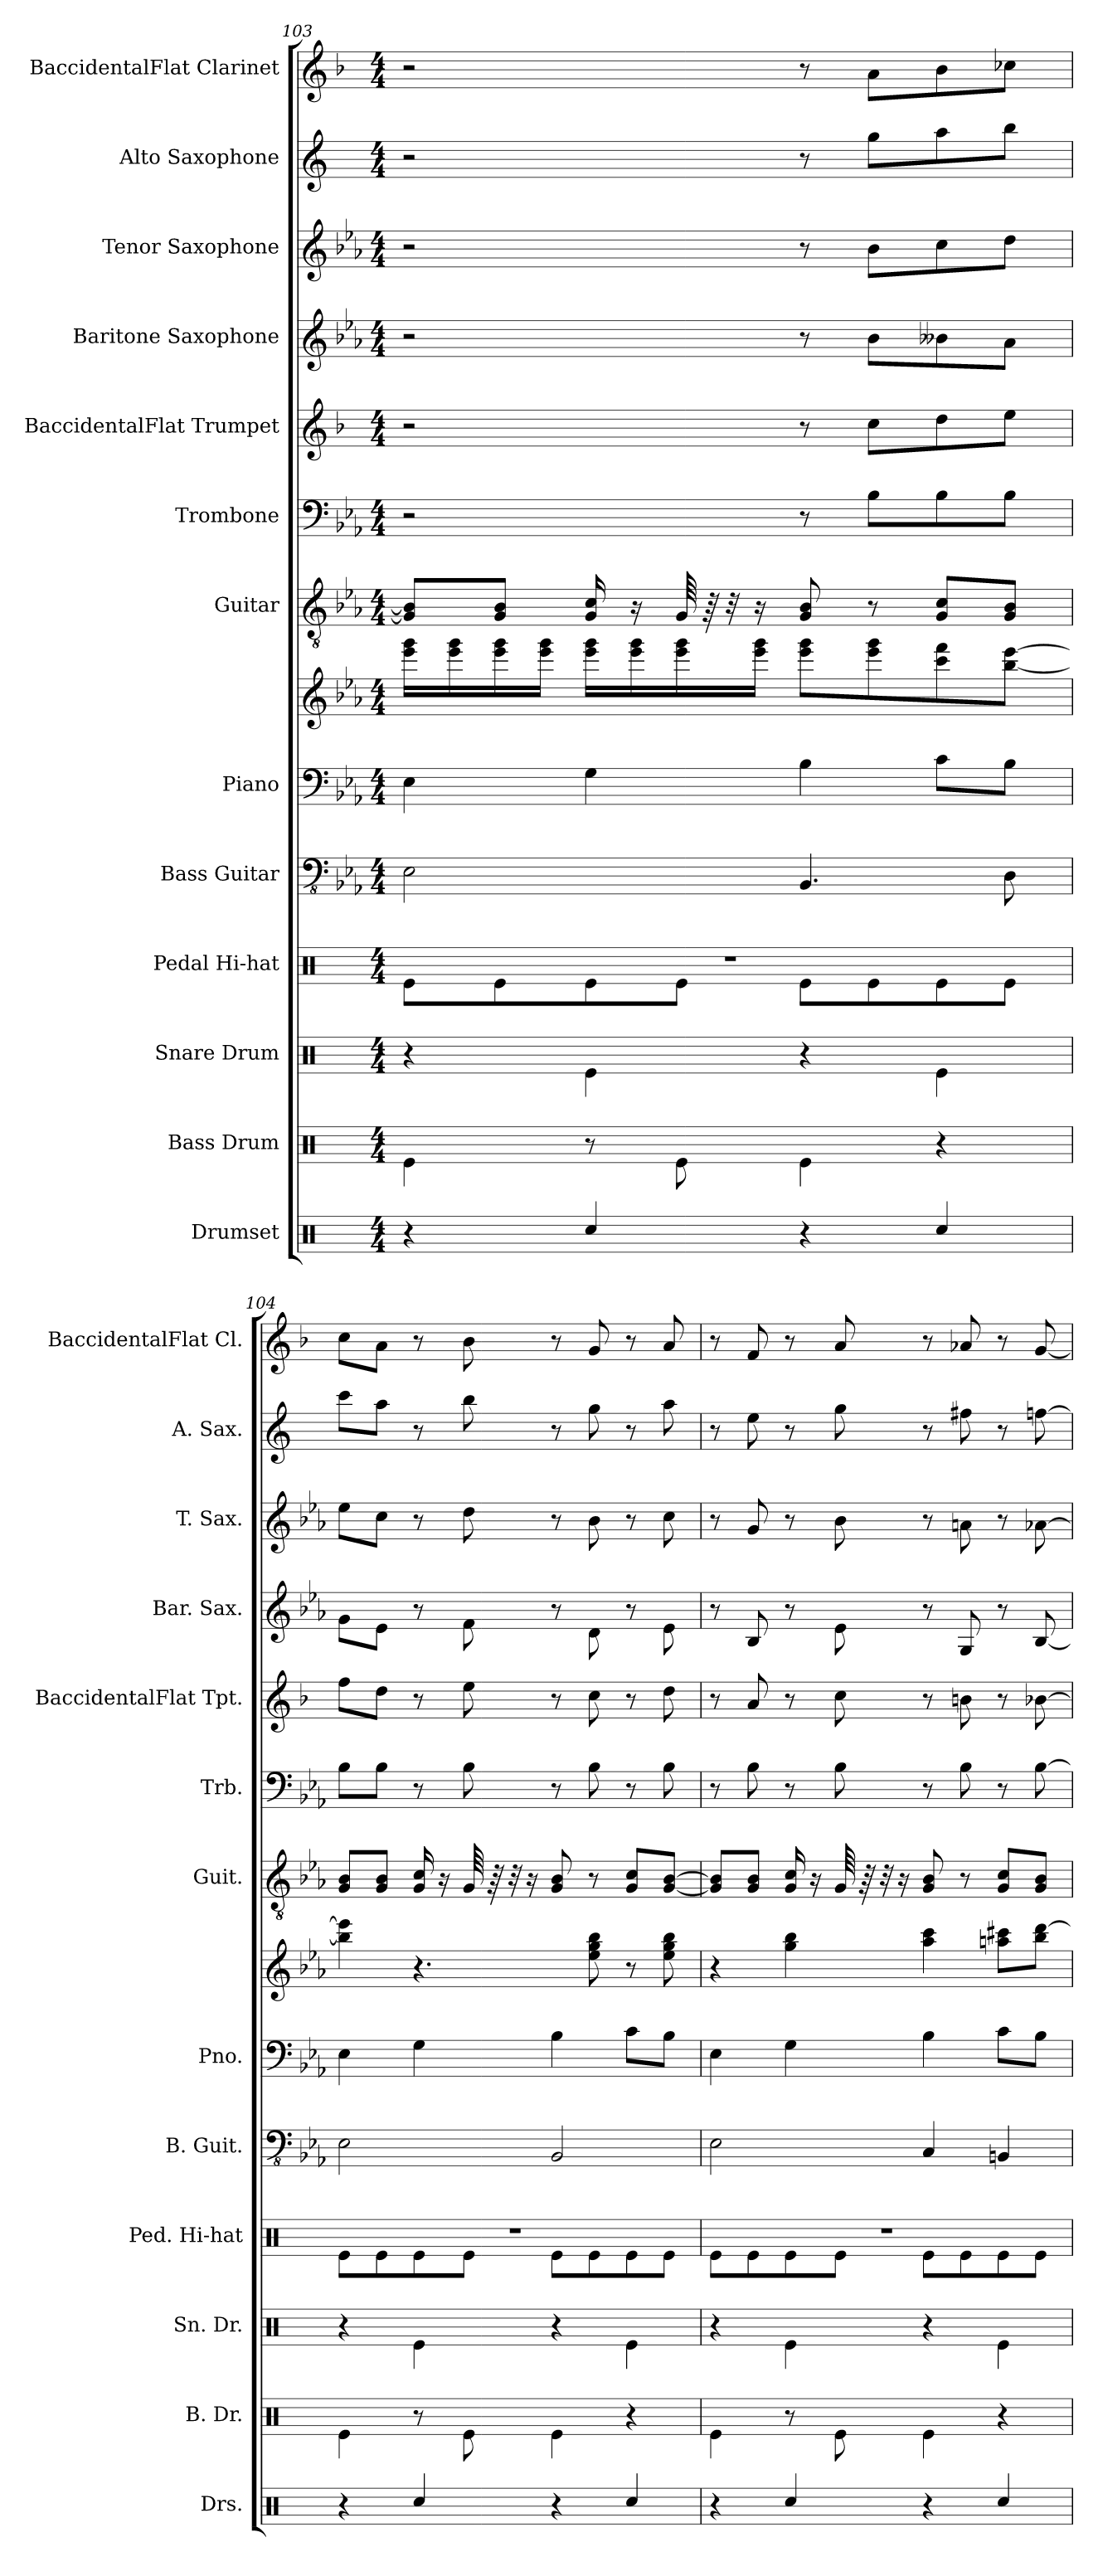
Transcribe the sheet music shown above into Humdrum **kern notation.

**kern	**kern	**kern	**kern	**kern	**kern	**kern	**kern	**kern	**kern	**kern	**kern	**kern	**kern
*part13	*part12	*part11	*part10	*part9	*part8	*part8	*part7	*part6	*part5	*part4	*part3	*part2	*part1
*staff14	*staff13	*staff12	*staff11	*staff10	*staff9	*staff8	*staff7	*staff6	*staff5	*staff4	*staff3	*staff2	*staff1
*I"Drumset	*I"Bass Drum	*I"Snare Drum	*I"Pedal Hi-hat	*I"Bass Guitar	*I"Piano	*	*I"Guitar	*I"Trombone	*I"BaccidentalFlat Trumpet	*I"Baritone Saxophone	*I"Tenor Saxophone	*I"Alto Saxophone	*I"BaccidentalFlat Clarinet
*I'Drs.	*I'B. Dr.	*I'Sn. Dr.	*I'Ped. Hi-hat	*I'B. Guit.	*I'Pno.	*	*I'Guit.	*I'Trb.	*I'BaccidentalFlat Tpt.	*I'Bar. Sax.	*I'T. Sax.	*I'A. Sax.	*I'BaccidentalFlat Cl.
!!LO:PB:g=z
*clefX	*clefX	*clefX	*clefX	*clefFv4	*clefF4	*clefG2	*clefGv2	*clefF4	*clefG2	*clefG2	*clefG2	*clefG2	*clefG2
*	*	*	*	*	*	*	*	*	*ITrd1c2	*ITrd12c21	*ITrd8c14	*ITrd5c9	*ITrd1c2
*k[]	*k[]	*k[]	*k[]	*k[b-e-a-]	*k[b-e-a-]	*k[b-e-a-]	*k[b-e-a-]	*k[b-e-a-]	*k[b-e-a-]	*k[b-e-a-]	*k[b-e-a-]	*k[b-e-a-]	*k[b-e-a-]
*M4/4	*M4/4	*M4/4	*M4/4	*M4/4	*M4/4	*M4/4	*M4/4	*M4/4	*M4/4	*M4/4	*M4/4	*M4/4	*M4/4
=103	=103	=103	=103	=103	=103	=103	=103	=103	=103	=103	=103	=103	=103
*	*	*	*^	*	*	*	*	*	*	*	*	*	*
4r	4Re\	4r	1r	8Re\L	2EE-\	4E-\	16eee-\ 16ggg\LL	8G/] 8B-/]L	2r	2r	2r	2r	2r	2r
.	.	.	.	.	.	.	16eee-\ 16ggg\	.	.	.	.	.	.	.
.	.	.	.	8Re\	.	.	16eee-\ 16ggg\	8G/ 8B-/J	.	.	.	.	.	.
.	.	.	.	.	.	.	16eee-\ 16ggg\JJ	.	.	.	.	.	.	.
4Rcc/	8r	4Re\	.	8Re\	.	4G\	16eee-\ 16ggg\LL	16G/ 16c/	.	.	.	.	.	.
.	.	.	.	.	.	.	16eee-\ 16ggg\	16r	.	.	.	.	.	.
.	8Re\	.	.	8Re\J	.	.	16eee-\ 16ggg\	64G/	.	.	.	.	.	.
.	.	.	.	.	.	.	.	64r	.	.	.	.	.	.
.	.	.	.	.	.	.	.	32r	.	.	.	.	.	.
.	.	.	.	.	.	.	16eee-\ 16ggg\JJ	16r	.	.	.	.	.	.
4r	4Re\	4r	.	8Re\L	4.BBB-/	4B-\	8eee-\ 8ggg\L	8G/ 8B-/	8r	8r	8r	8r	8r	8r
.	.	.	.	8Re\	.	.	8eee-\ 8ggg\	8r	8B-\L	8b-\L	8B-\L	8B-\L	8b-\L	8g\L
4Rcc/	4r	4Re\	.	8Re\	.	8c\L	8ccc\ 8fff\	8G/ 8c/L	8B-\	8cc\	8B--X\	8c\	8cc\	8a-\
.	.	.	.	8Re\J	8DD\	8B-\J	[8bb-\ [8eee-\J	8G/ 8B-/J	8B-\J	8dd\J	8A-\J	8d\J	8dd\J	8b--X\J
=104	=104	=104	=104	=104	=104	=104	=104	=104	=104	=104	=104	=104	=104	=104
4r	4Re\	4r	1r	8Re\L	2EE-\	4E-\	4bb-\] 4eee-\]	8G/ 8B-/L	8B-\L	8ee-\L	8G\L	8e-\L	8ee-\L	8b-\L
.	.	.	.	8Re\	.	.	.	8G/ 8B-/J	8B-\J	8cc\J	8E-\J	8c\J	8cc\J	8g\J
4Rcc/	8r	4Re\	.	8Re\	.	4G\	4.r	16G/ 16c/	8r	8r	8r	8r	8r	8r
.	.	.	.	.	.	.	.	16r	.	.	.	.	.	.
.	8Re\	.	.	8Re\J	.	.	.	64G/	8B-\	8dd\	8F\	8d\	8dd\	8a-\
.	.	.	.	.	.	.	.	64r	.	.	.	.	.	.
.	.	.	.	.	.	.	.	32r	.	.	.	.	.	.
.	.	.	.	.	.	.	.	16r	.	.	.	.	.	.
4r	4Re\	4r	.	8Re\L	2BBB-/	4B-\	.	8G/ 8B-/	8r	8r	8r	8r	8r	8r
.	.	.	.	8Re\	.	.	8ee-\ 8gg\ 8bb-\	8r	8B-\	8b-\	8D\	8B-\	8b-\	8f/
4Rcc/	4r	4Re\	.	8Re\	.	8c\L	8r	8G/ 8c/L	8r	8r	8r	8r	8r	8r
.	.	.	.	8Re\J	.	8B-\J	8ee-\ 8gg\ 8bb-\	[8G/ [8B-/J	8B-\	8cc\	8E-\	8c\	8cc\	8g/
!!LO:PB:g=z
=105	=105	=105	=105	=105	=105	=105	=105	=105	=105	=105	=105	=105	=105	=105
4r	4Re\	4r	1r	8Re\L	2EE-\	4E-\	4r	8G/] 8B-/]L	8r	8r	8r	8r	8r	8r
.	.	.	.	8Re\	.	.	.	8G/ 8B-/J	8B-\	8g/	8BB-/	8G/	8g\	8e-/
4Rcc/	8r	4Re\	.	8Re\	.	4G\	4gg\ 4bb-\	16G/ 16c/	8r	8r	8r	8r	8r	8r
.	.	.	.	.	.	.	.	16r	.	.	.	.	.	.
.	8Re\	.	.	8Re\J	.	.	.	64G/	8B-\	8b-\	8E-\	8B-\	8b-\	8g/
.	.	.	.	.	.	.	.	64r	.	.	.	.	.	.
.	.	.	.	.	.	.	.	32r	.	.	.	.	.	.
.	.	.	.	.	.	.	.	16r	.	.	.	.	.	.
4r	4Re\	4r	.	8Re\L	4CC/	4B-\	4aa-\ 4ccc\	8G/ 8B-/	8r	8r	8r	8r	8r	8r
.	.	.	.	8Re\	.	.	.	8r	8B-\	8an\	8GG/	8An\	8an\	8g-X/
4Rcc/	4r	4Re\	.	8Re\	4BBBn/	8c\L	8aan\ 8ccc#X\L	8G/ 8c/L	8r	8r	8r	8r	8r	8r
.	.	.	.	8Re\J	.	8B-\J	8bb-\ [8ddd\J	8G/ 8B-/J	[8B-\	[8a-X\	[8BB-/	[8A-X\	[8a-X\	[8f/
*	*	*	*v	*v	*	*	*	*	*	*	*	*	*	*
=	=	=	=	=	=	=	=	=	=	=	=	=	=
*-	*-	*-	*-	*-	*-	*-	*-	*-	*-	*-	*-	*-	*-
